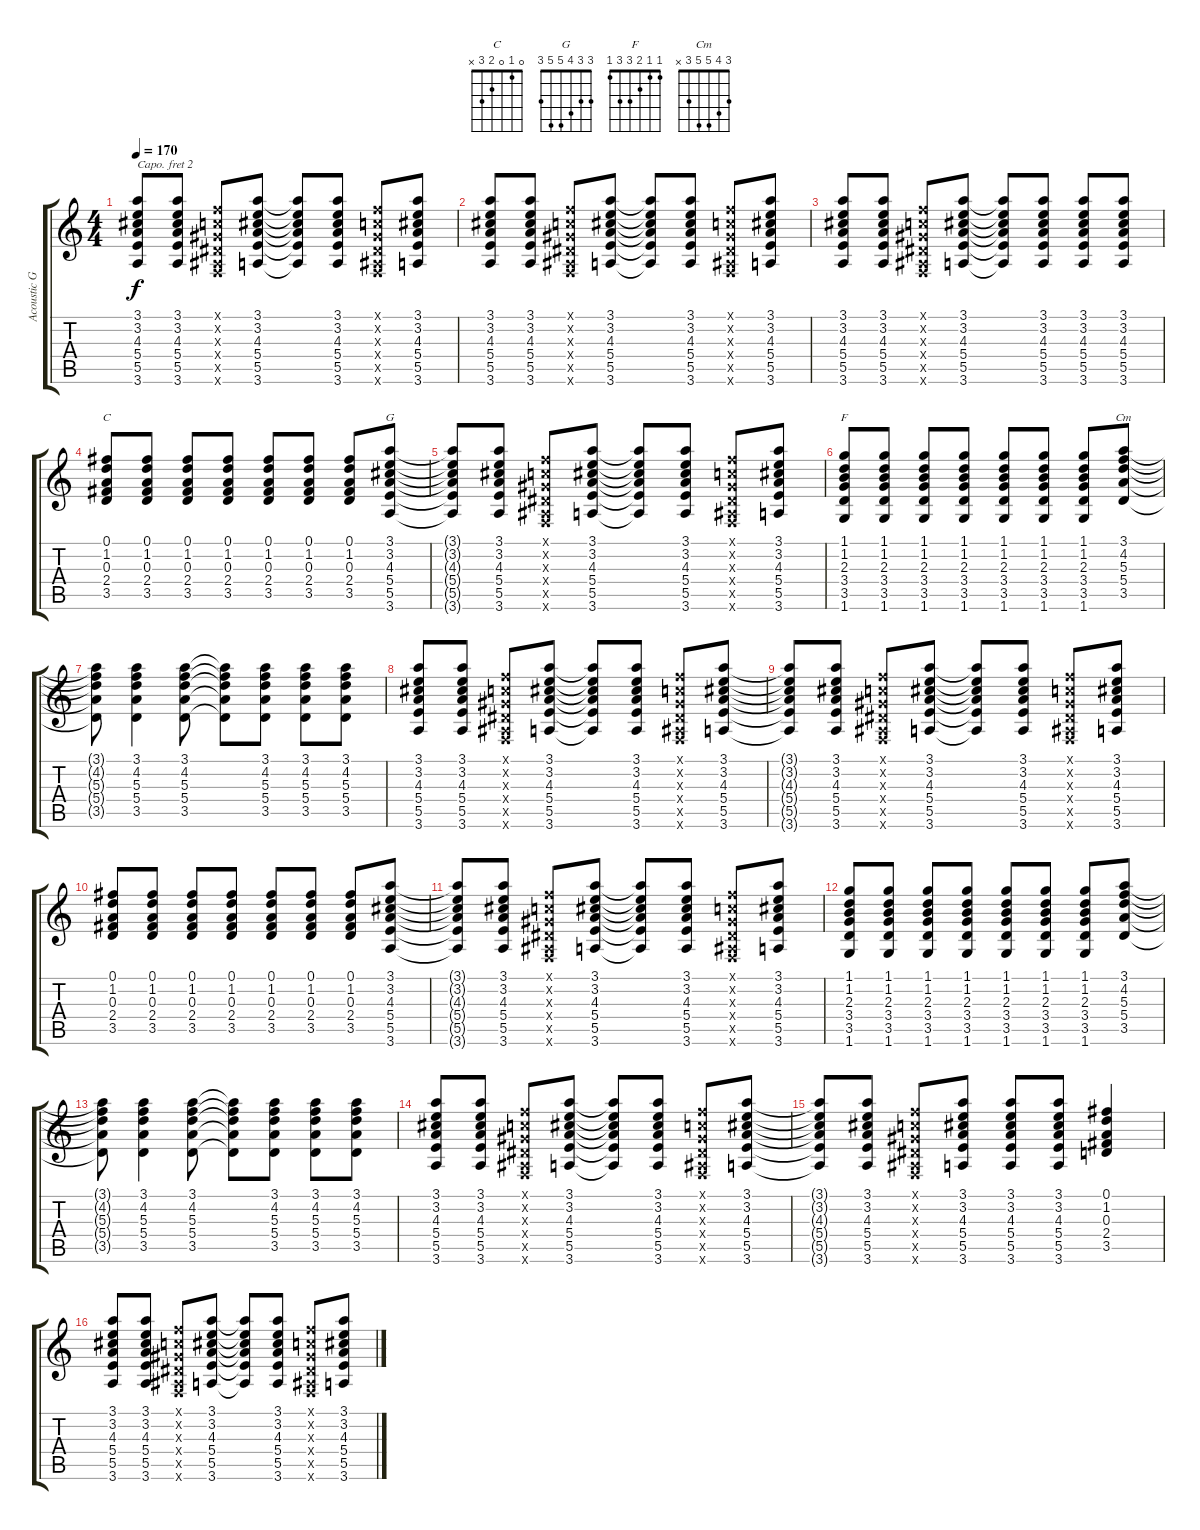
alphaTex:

\track ("Acoustic Guitar" "Acoustic G") {instrument acousticguitarsteel}
\staff {score tabs}
\capo 2
\tuning (E4 B3 G3 D3 A2 E2) {hide}
\chord ("C" 0 1 0 2 3 x)
\chord ("G" 3 3 4 5 5 3)
\chord ("F" 1 1 2 3 3 1)
\chord ("Cm" 3 4 5 5 3 x)
\ts (4 4)
\tempo 170
\clef g2
\ks c
(3.1 3.2 4.3 5.4 5.5 3.6).8{dy f} (3.1 3.2 4.3 5.4 5.5 3.6).8 (-1.1{x} -1.2{x} -1.3{x} -1.4{x} -1.5{x} -1.6{x}).8 (3.1 3.2 4.3 5.4 5.5 3.6).8 (3.1{t} 3.2{t} 4.3{t} 5.4{t} 5.5{t} 3.6{t}).8 (3.1 3.2 4.3 5.4 5.5 3.6).8 (-1.1{x} -1.2{x} -1.3{x} -1.4{x} -1.5{x} -1.6{x}).8 (3.1 3.2 4.3 5.4 5.5 3.6).8 |
(3.1 3.2 4.3 5.4 5.5 3.6).8 (3.1 3.2 4.3 5.4 5.5 3.6).8 (-1.1{x} -1.2{x} -1.3{x} -1.4{x} -1.5{x} -1.6{x}).8 (3.1 3.2 4.3 5.4 5.5 3.6).8 (3.1{t} 3.2{t} 4.3{t} 5.4{t} 5.5{t} 3.6{t}).8 (3.1 3.2 4.3 5.4 5.5 3.6).8 (-1.1{x} -1.2{x} -1.3{x} -1.4{x} -1.5{x} -1.6{x}).8 (3.1 3.2 4.3 5.4 5.5 3.6).8 |
(3.1 3.2 4.3 5.4 5.5 3.6).8 (3.1 3.2 4.3 5.4 5.5 3.6).8 (-1.1{x} -1.2{x} -1.3{x} -1.4{x} -1.5{x} -1.6{x}).8 (3.1 3.2 4.3 5.4 5.5 3.6).8 (3.1{t} 3.2{t} 4.3{t} 5.4{t} 5.5{t} 3.6{t}).8 (3.1 3.2 4.3 5.4 5.5 3.6).8 (3.1 3.2 4.3 5.4 5.5 3.6).8 (3.1 3.2 4.3 5.4 5.5 3.6).8 |
(0.1 1.2 0.3 2.4 3.5).8{ch "C"} (0.1 1.2 0.3 2.4 3.5).8 (0.1 1.2 0.3 2.4 3.5).8 (0.1 1.2 0.3 2.4 3.5).8 (0.1 1.2 0.3 2.4 3.5).8 (0.1 1.2 0.3 2.4 3.5).8 (0.1 1.2 0.3 2.4 3.5).8 (3.1 3.2 4.3 5.4 5.5 3.6).8{ch "G"} |
(3.1{t} 3.2{t} 4.3{t} 5.4{t} 5.5{t} 3.6{t}).8 (3.1 3.2 4.3 5.4 5.5 3.6).8 (-1.1{x} -1.2{x} -1.3{x} -1.4{x} -1.5{x} -1.6{x}).8 (3.1 3.2 4.3 5.4 5.5 3.6).8 (3.1{t} 3.2{t} 4.3{t} 5.4{t} 5.5{t} 3.6{t}).8 (3.1 3.2 4.3 5.4 5.5 3.6).8 (-1.1{x} -1.2{x} -1.3{x} -1.4{x} -1.5{x} -1.6{x}).8 (3.1 3.2 4.3 5.4 5.5 3.6).8 |
(1.1 1.2 2.3 3.4 3.5 1.6).8{ch "F"} (1.1 1.2 2.3 3.4 3.5 1.6).8 (1.1 1.2 2.3 3.4 3.5 1.6).8 (1.1 1.2 2.3 3.4 3.5 1.6).8 (1.1 1.2 2.3 3.4 3.5 1.6).8 (1.1 1.2 2.3 3.4 3.5 1.6).8 (1.1 1.2 2.3 3.4 3.5 1.6).8 (3.1 4.2 5.3 5.4 3.5).8{ch "Cm"} |
(3.1{t} 4.2{t} 5.3{t} 5.4{t} 3.5{t}).8 (3.1 4.2 5.3 5.4 3.5).4 (3.1 4.2 5.3 5.4 3.5).8 (3.1{t} 4.2{t} 5.3{t} 5.4{t} 3.5{t}).8 (3.1 4.2 5.3 5.4 3.5).8 (3.1 4.2 5.3 5.4 3.5).8 (3.1 4.2 5.3 5.4 3.5).8 |
(3.1 3.2 4.3 5.4 5.5 3.6).8 (3.1 3.2 4.3 5.4 5.5 3.6).8 (-1.1{x} -1.2{x} -1.3{x} -1.4{x} -1.5{x} -1.6{x}).8 (3.1 3.2 4.3 5.4 5.5 3.6).8 (3.1{t} 3.2{t} 4.3{t} 5.4{t} 5.5{t} 3.6{t}).8 (3.1 3.2 4.3 5.4 5.5 3.6).8 (-1.1{x} -1.2{x} -1.3{x} -1.4{x} -1.5{x} -1.6{x}).8 (3.1 3.2 4.3 5.4 5.5 3.6).8 |
(3.1{t} 3.2{t} 4.3{t} 5.4{t} 5.5{t} 3.6{t}).8 (3.1 3.2 4.3 5.4 5.5 3.6).8 (-1.1{x} -1.2{x} -1.3{x} -1.4{x} -1.5{x} -1.6{x}).8 (3.1 3.2 4.3 5.4 5.5 3.6).8 (3.1{t} 3.2{t} 4.3{t} 5.4{t} 5.5{t} 3.6{t}).8 (3.1 3.2 4.3 5.4 5.5 3.6).8 (-1.1{x} -1.2{x} -1.3{x} -1.4{x} -1.5{x} -1.6{x}).8 (3.1 3.2 4.3 5.4 5.5 3.6).8 |
(0.1 1.2 0.3 2.4 3.5).8 (0.1 1.2 0.3 2.4 3.5).8 (0.1 1.2 0.3 2.4 3.5).8 (0.1 1.2 0.3 2.4 3.5).8 (0.1 1.2 0.3 2.4 3.5).8 (0.1 1.2 0.3 2.4 3.5).8 (0.1 1.2 0.3 2.4 3.5).8 (3.1 3.2 4.3 5.4 5.5 3.6).8 |
(3.1{t} 3.2{t} 4.3{t} 5.4{t} 5.5{t} 3.6{t}).8 (3.1 3.2 4.3 5.4 5.5 3.6).8 (-1.1{x} -1.2{x} -1.3{x} -1.4{x} -1.5{x} -1.6{x}).8 (3.1 3.2 4.3 5.4 5.5 3.6).8 (3.1{t} 3.2{t} 4.3{t} 5.4{t} 5.5{t} 3.6{t}).8 (3.1 3.2 4.3 5.4 5.5 3.6).8 (-1.1{x} -1.2{x} -1.3{x} -1.4{x} -1.5{x} -1.6{x}).8 (3.1 3.2 4.3 5.4 5.5 3.6).8 |
(1.1 1.2 2.3 3.4 3.5 1.6).8 (1.1 1.2 2.3 3.4 3.5 1.6).8 (1.1 1.2 2.3 3.4 3.5 1.6).8 (1.1 1.2 2.3 3.4 3.5 1.6).8 (1.1 1.2 2.3 3.4 3.5 1.6).8 (1.1 1.2 2.3 3.4 3.5 1.6).8 (1.1 1.2 2.3 3.4 3.5 1.6).8 (3.1 4.2 5.3 5.4 3.5).8 |
(3.1{t} 4.2{t} 5.3{t} 5.4{t} 3.5{t}).8 (3.1 4.2 5.3 5.4 3.5).4 (3.1 4.2 5.3 5.4 3.5).8 (3.1{t} 4.2{t} 5.3{t} 5.4{t} 3.5{t}).8 (3.1 4.2 5.3 5.4 3.5).8 (3.1 4.2 5.3 5.4 3.5).8 (3.1 4.2 5.3 5.4 3.5).8 |
(3.1 3.2 4.3 5.4 5.5 3.6).8 (3.1 3.2 4.3 5.4 5.5 3.6).8 (-1.1{x} -1.2{x} -1.3{x} -1.4{x} -1.5{x} -1.6{x}).8 (3.1 3.2 4.3 5.4 5.5 3.6).8 (3.1{t} 3.2{t} 4.3{t} 5.4{t} 5.5{t} 3.6{t}).8 (3.1 3.2 4.3 5.4 5.5 3.6).8 (-1.1{x} -1.2{x} -1.3{x} -1.4{x} -1.5{x} -1.6{x}).8 (3.1 3.2 4.3 5.4 5.5 3.6).8 |
(3.1{t} 3.2{t} 4.3{t} 5.4{t} 5.5{t} 3.6{t}).8 (3.1 3.2 4.3 5.4 5.5 3.6).8 (-1.1{x} -1.2{x} -1.3{x} -1.4{x} -1.5{x} -1.6{x}).8 (3.1 3.2 4.3 5.4 5.5 3.6).8 (3.1 3.2 4.3 5.4 5.5 3.6).8 (3.1 3.2 4.3 5.4 5.5 3.6).8 (0.1 1.2 0.3 2.4 3.5).4 |
(3.1 3.2 4.3 5.4 5.5 3.6).8 (3.1 3.2 4.3 5.4 5.5 3.6).8 (-1.1{x} -1.2{x} -1.3{x} -1.4{x} -1.5{x} -1.6{x}).8 (3.1 3.2 4.3 5.4 5.5 3.6).8 (3.1{t} 3.2{t} 4.3{t} 5.4{t} 5.5{t} 3.6{t}).8 (3.1 3.2 4.3 5.4 5.5 3.6).8 (-1.1{x} -1.2{x} -1.3{x} -1.4{x} -1.5{x} -1.6{x}).8 (3.1 3.2 4.3 5.4 5.5 3.6).8
